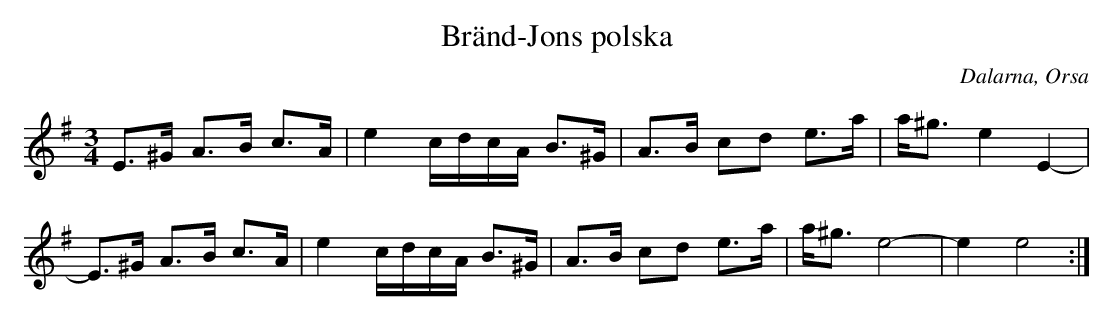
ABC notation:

X:1
T: Bränd-Jons polska
O: Dalarna, Orsa
M: 3/4
L: 1/8
K: Ador
E>^G A>B c>A | e2 c/d/c/A/ B>^G | A>B cd e>a | a<^g e2 E2- |
E>^G A>B c>A | e2 c/d/c/A/ B>^G | A>B cd e>a | a<^g e4- | e2 e4 :|
